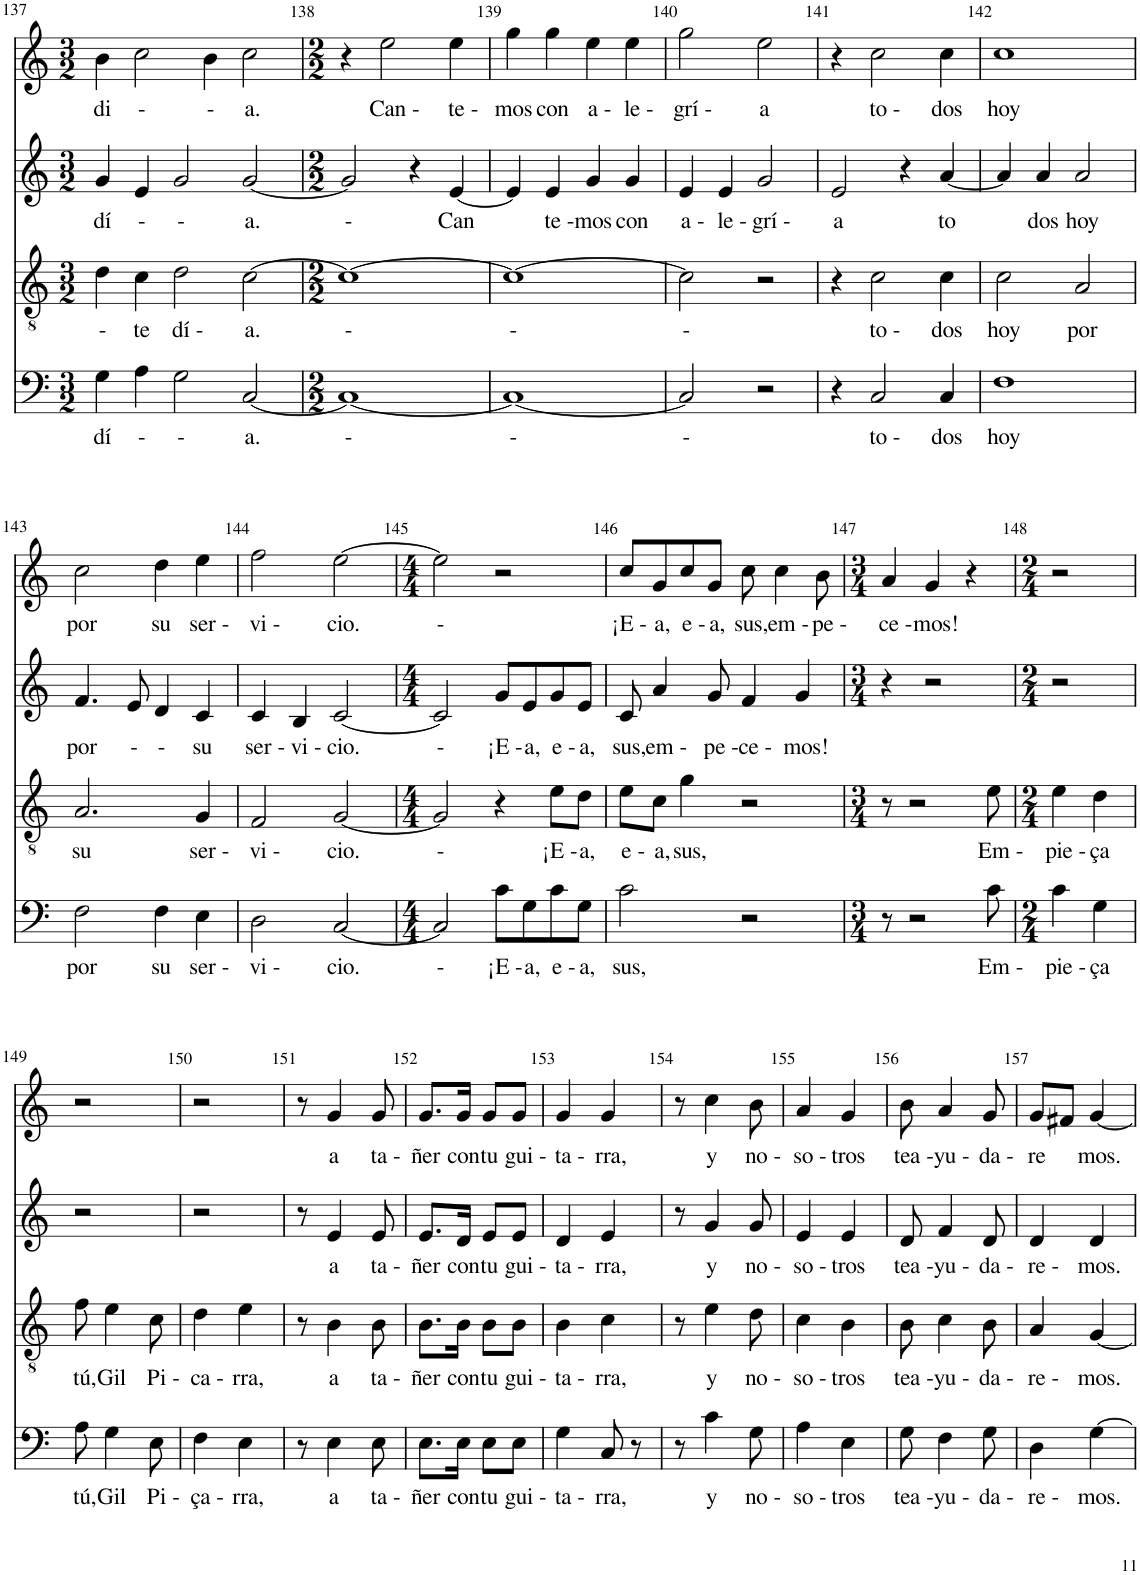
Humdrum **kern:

**kern	**text	**kern	**text	**kern	**text	**kern	**text
*part4	*part4	*part3	*part3	*part2	*part2	*part1	*part1
*staff4	*staff4	*staff3	*staff3	*staff2	*staff2	*staff1	*staff1
*I"Bass	*	*I"Tenor	*	*I"Alto	*	*I"Soprano	*
!!LO:PB:g=z
*clefF4	*	*clefGv2	*	*clefG2	*	*clefG2	*
*	*	*Trd4c7	*	*Trd4c7	*	*	*
*k[]	*	*k[]	*	*k[]	*	*k[]	*
*M3/2	*	*M3/2	*	*M3/2	*	*M3/2	*
=137	=137	=137	=137	=137	=137	=137	=137
!	!LO:LY:b	!	!LO:LY:b	!	!LO:LY:b	!	!LO:LY:b
4G\	dí	4d\	-	4g/	dí	4b\	di
!	!LO:LY:b	!	!LO:LY:b	!	!LO:LY:b	!	!LO:LY:b
4A\	-	4c\	te	4e/	-	2cc\	-
!	!LO:LY:b	!	!LO:LY:b	!	!LO:LY:b	!	!
2G\	-	2d\	dí -	2g/	-	.	.
!	!	!	!	!	!	!	!LO:LY:b
.	.	.	.	.	.	4b\	-
!	!LO:LY:b	!	!LO:LY:b	!	!LO:LY:b	!	!LO:LY:b
[2C/	a.	[2c\	a.	[2g/	a.	2cc\	a.
=138	=138	=138	=138	=138	=138	=138	=138
*M2/2	*	*M2/2	*	*M2/2	*	*M2/2	*
!	!LO:LY:b	!	!LO:LY:b	!	!LO:LY:b	!	!
1C_	-	1c_	-	2g/]	-	4r	.
!	!	!	!	!	!	!	!LO:LY:b
.	.	.	.	.	.	2ee\	Can -
.	.	.	.	4r	.	.	.
!	!	!	!	!	!LO:LY:b	!	!LO:LY:b
.	.	.	.	[4e/	Can	4ee\	te -
=139	=139	=139	=139	=139	=139	=139	=139
!	!LO:LY:b	!	!LO:LY:b	!	!	!	!LO:LY:b
1C_	-	1c_	-	4e/]	.	4gg\	mos
!	!	!	!	!	!LO:LY:b	!	!LO:LY:b
.	.	.	.	4e/	te -	4gg\	con
!	!	!	!	!	!LO:LY:b	!	!LO:LY:b
.	.	.	.	4g/	mos	4ee\	a -
!	!	!	!	!	!LO:LY:b	!	!LO:LY:b
.	.	.	.	4g/	con	4ee\	le -
=140	=140	=140	=140	=140	=140	=140	=140
!	!LO:LY:b	!	!LO:LY:b	!	!LO:LY:b	!	!LO:LY:b
2C/]	-	2c\]	-	4e/	a -	2gg\	grí -
!	!	!	!	!	!LO:LY:b	!	!
.	.	.	.	4e/	le -	.	.
!	!	!	!	!	!LO:LY:b	!	!LO:LY:b
2r	.	2r	.	2g/	grí -	2ee\	a
=141	=141	=141	=141	=141	=141	=141	=141
!	!	!	!	!	!LO:LY:b	!	!
4r	.	4r	.	2e/	a	4r	.
!	!LO:LY:b	!	!LO:LY:b	!	!	!	!LO:LY:b
2C/	to -	2c\	to -	.	.	2cc\	to -
.	.	.	.	4r	.	.	.
!	!LO:LY:b	!	!LO:LY:b	!	!LO:LY:b	!	!LO:LY:b
4C/	dos	4c\	dos	[4a/	to	4cc\	dos
=142	=142	=142	=142	=142	=142	=142	=142
!	!LO:LY:b	!	!LO:LY:b	!	!	!	!LO:LY:b
1F	hoy	2c\	hoy	4a/]	.	1cc	hoy
!	!	!	!	!	!LO:LY:b	!	!
.	.	.	.	4a/	dos	.	.
!	!	!	!LO:LY:b	!	!LO:LY:b	!	!
.	.	2A/	por	2a/	hoy	.	.
!!LO:LB:g=z
=143	=143	=143	=143	=143	=143	=143	=143
!	!LO:LY:b	!	!LO:LY:b	!	!LO:LY:b	!	!LO:LY:b
2F\	por	2.A/	su	4.f/	por	2cc\	por
!	!	!	!	!	!LO:LY:b	!	!
.	.	.	.	8e/	-	.	.
!	!LO:LY:b	!	!	!	!LO:LY:b	!	!LO:LY:b
4F\	su	.	.	4d/	-	4dd\	su
!	!LO:LY:b	!	!LO:LY:b	!	!LO:LY:b	!	!LO:LY:b
4E\	ser -	4G/	ser -	4c/	su	4ee\	ser -
=144	=144	=144	=144	=144	=144	=144	=144
!	!LO:LY:b	!	!LO:LY:b	!	!LO:LY:b	!	!LO:LY:b
2D\	vi -	2F/	vi -	4c/	ser -	2ff\	vi -
!	!	!	!	!	!LO:LY:b	!	!
.	.	.	.	4B/	vi -	.	.
!	!LO:LY:b	!	!LO:LY:b	!	!LO:LY:b	!	!LO:LY:b
[2C/	cio.	[2G/	cio.	[2c/	cio.	[2ee\	cio.
=145	=145	=145	=145	=145	=145	=145	=145
*M4/4	*	*M4/4	*	*M4/4	*	*M4/4	*
!	!LO:LY:b	!	!LO:LY:b	!	!LO:LY:b	!	!LO:LY:b
2C/]	-	2G/]	-	2c/]	-	2ee\]	-
!	!LO:LY:b	!	!	!	!LO:LY:b	!	!
8c\L	¡E -	4r	.	8g/L	¡E -	2r	.
!	!LO:LY:b	!	!	!	!LO:LY:b	!	!
8G\	a,	.	.	8e/	a,	.	.
!	!LO:LY:b	!	!LO:LY:b	!	!LO:LY:b	!	!
8c\	e -	8e\L	¡E -	8g/	e -	.	.
!	!LO:LY:b	!	!LO:LY:b	!	!LO:LY:b	!	!
8G\J	a,	8d\J	a,	8e/J	a,	.	.
=146	=146	=146	=146	=146	=146	=146	=146
!	!LO:LY:b	!	!LO:LY:b	!	!LO:LY:b	!	!LO:LY:b
2c\	sus,	8e\L	e -	8c/	sus,	8cc/L	¡E -
!	!	!	!LO:LY:b	!	!LO:LY:b	!	!LO:LY:b
.	.	8c\J	a,	4a/	em -	8g/	a,
!	!	!	!LO:LY:b	!	!	!	!LO:LY:b
.	.	4g\	sus,	.	.	8cc/	e -
!	!	!	!	!	!LO:LY:b	!	!LO:LY:b
.	.	.	.	8g/	pe -	8g/J	a,
!	!	!	!	!	!LO:LY:b	!	!LO:LY:b
2r	.	2r	.	4f/	ce -	8cc\	sus,
!	!	!	!	!	!	!	!LO:LY:b
.	.	.	.	.	.	4cc\	em -
!	!	!	!	!	!LO:LY:b	!	!
.	.	.	.	4g/	mos!	.	.
!	!	!	!	!	!	!	!LO:LY:b
.	.	.	.	.	.	8b\	pe -
=147	=147	=147	=147	=147	=147	=147	=147
*M3/4	*	*M3/4	*	*M3/4	*	*M3/4	*
!	!	!	!	!	!	!	!LO:LY:b
8r	.	8r	.	4r	.	4a/	ce -
2r	.	2r	.	.	.	.	.
!	!	!	!	!	!	!	!LO:LY:b
.	.	.	.	2r	.	4g/	mos!
.	.	.	.	.	.	4r	.
!	!LO:LY:b	!	!LO:LY:b	!	!	!	!
8c\	Em -	8e\	Em -	.	.	.	.
=148	=148	=148	=148	=148	=148	=148	=148
*M2/4	*	*M2/4	*	*M2/4	*	*M2/4	*
!	!LO:LY:b	!	!LO:LY:b	!	!	!	!
4c\	pie -	4e\	pie -	2r	.	2r	.
!	!LO:LY:b	!	!LO:LY:b	!	!	!	!
4G\	ça	4d\	ça	.	.	.	.
!!LO:LB:g=z
=149	=149	=149	=149	=149	=149	=149	=149
!	!LO:LY:b	!	!LO:LY:b	!	!	!	!
8A\	tú,	8f\	tú,	2r	.	2r	.
!	!LO:LY:b	!	!LO:LY:b	!	!	!	!
4G\	Gil	4e\	Gil	.	.	.	.
!	!LO:LY:b	!	!LO:LY:b	!	!	!	!
8E\	Pi -	8c\	Pi -	.	.	.	.
=150	=150	=150	=150	=150	=150	=150	=150
!	!LO:LY:b	!	!LO:LY:b	!	!	!	!
4F\	ça -	4d\	ca -	2r	.	2r	.
!	!LO:LY:b	!	!LO:LY:b	!	!	!	!
4E\	rra,	4e\	rra,	.	.	.	.
=151	=151	=151	=151	=151	=151	=151	=151
8r	.	8r	.	8r	.	8r	.
!	!LO:LY:b	!	!LO:LY:b	!	!LO:LY:b	!	!LO:LY:b
4E\	a	4B\	a	4e/	a	4g/	a
!	!LO:LY:b	!	!LO:LY:b	!	!LO:LY:b	!	!LO:LY:b
8E\	ta -	8B\	ta -	8e/	ta -	8g/	ta -
=152	=152	=152	=152	=152	=152	=152	=152
!	!LO:LY:b	!	!LO:LY:b	!	!LO:LY:b	!	!LO:LY:b
8.E\L	ñer	8.B\L	ñer	8.e/L	ñer	8.g/L	ñer
!	!LO:LY:b	!	!LO:LY:b	!	!LO:LY:b	!	!LO:LY:b
16E\Jk	con	16B\Jk	con	16d/Jk	con	16g/Jk	con
!	!LO:LY:b	!	!LO:LY:b	!	!LO:LY:b	!	!LO:LY:b
8E\L	tu	8B\L	tu	8e/L	tu	8g/L	tu
!	!LO:LY:b	!	!LO:LY:b	!	!LO:LY:b	!	!LO:LY:b
8E\J	gui -	8B\J	gui -	8e/J	gui -	8g/J	gui -
=153	=153	=153	=153	=153	=153	=153	=153
!	!LO:LY:b	!	!LO:LY:b	!	!LO:LY:b	!	!LO:LY:b
4G\	ta -	4B\	ta -	4d/	ta -	4g/	ta -
!	!LO:LY:b	!	!LO:LY:b	!	!LO:LY:b	!	!LO:LY:b
8C/	rra,	4c\	rra,	4e/	rra,	4g/	rra,
8r	.	.	.	.	.	.	.
=154	=154	=154	=154	=154	=154	=154	=154
8r	.	8r	.	8r	.	8r	.
!	!LO:LY:b	!	!LO:LY:b	!	!LO:LY:b	!	!LO:LY:b
4c\	y	4e\	y	4g/	y	4cc\	y
!	!LO:LY:b	!	!LO:LY:b	!	!LO:LY:b	!	!LO:LY:b
8G\	no -	8d\	no -	8g/	no -	8b\	no -
=155	=155	=155	=155	=155	=155	=155	=155
!	!LO:LY:b	!	!LO:LY:b	!	!LO:LY:b	!	!LO:LY:b
4A\	so -	4c\	so -	4e/	so -	4a/	so -
!	!LO:LY:b	!	!LO:LY:b	!	!LO:LY:b	!	!LO:LY:b
4E\	tros	4B\	tros	4e/	tros	4g/	tros
=156	=156	=156	=156	=156	=156	=156	=156
!	!LO:LY:b	!	!LO:LY:b	!	!LO:LY:b	!	!LO:LY:b
8G\	tea -	8B\	tea -	8d/	tea -	8b\	tea -
!	!LO:LY:b	!	!LO:LY:b	!	!LO:LY:b	!	!LO:LY:b
4F\	yu -	4c\	yu -	4f/	yu -	4a/	yu -
!	!LO:LY:b	!	!LO:LY:b	!	!LO:LY:b	!	!LO:LY:b
8G\	da -	8B\	da -	8d/	da -	8g/	da -
=157	=157	=157	=157	=157	=157	=157	=157
!	!LO:LY:b	!	!LO:LY:b	!	!LO:LY:b	!	!LO:LY:b
4D\	re -	4A/	re -	4d/	re -	8g/L	re
.	.	.	.	.	.	8f#X/J	.
!	!LO:LY:b	!	!LO:LY:b	!	!LO:LY:b	!	!LO:LY:b
[4G\	mos.	[4G/	mos.	4d/	mos.	[4g/	mos.
=	=	=	=	=	=	=	=
*-	*-	*-	*-	*-	*-	*-	*-
